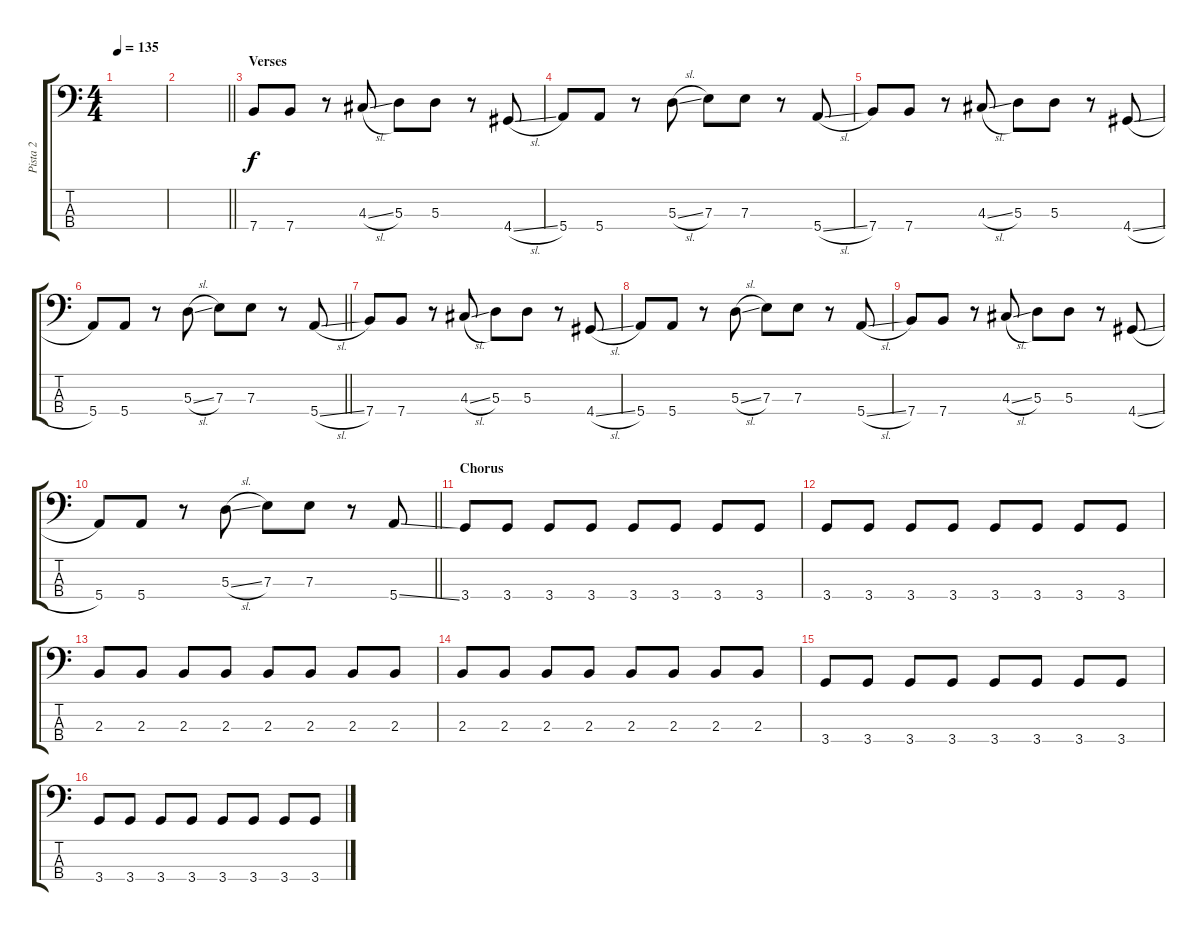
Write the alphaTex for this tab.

\track ("Pista 2" "Pista 2") {instrument distortionguitar}
\staff {score tabs}
\tuning (G2 D2 A1 E1) {hide}
\ts (4 4)
\tempo 135
\clef f4
\ks c
|
\barLineRight lightlight
|
\section ("" "Verses")
7.4.8{instrument distortionguitar} 7.4.8 r.8 4.3{sl}.8 5.3.8 5.3.8 r.8 4.4{sl}.8 |
5.4.8 5.4.8 r.8 5.3{sl}.8 7.3.8 7.3.8 r.8 5.4{sl}.8 |
7.4.8 7.4.8 r.8 4.3{sl}.8 5.3.8 5.3.8 r.8 4.4{sl}.8 |
\barLineRight lightlight
5.4.8 5.4.8 r.8 5.3{sl}.8 7.3.8 7.3.8 r.8 5.4{sl}.8 |
7.4.8 7.4.8 r.8 4.3{sl}.8 5.3.8 5.3.8 r.8 4.4{sl}.8 |
5.4.8 5.4.8 r.8 5.3{sl}.8 7.3.8 7.3.8 r.8 5.4{sl}.8 |
7.4.8 7.4.8 r.8 4.3{sl}.8 5.3.8 5.3.8 r.8 4.4{sl}.8 |
\barLineRight lightlight
5.4.8 5.4.8 r.8 5.3{sl}.8 7.3.8 7.3.8 r.8 5.4{ss}.8 |
\section ("" "Chorus")
3.4.8{instrument electricbasspick} 3.4.8 3.4.8 3.4.8 3.4.8 3.4.8 3.4.8 3.4.8 |
3.4.8 3.4.8 3.4.8 3.4.8 3.4.8 3.4.8 3.4.8 3.4.8 |
2.3.8 2.3.8 2.3.8 2.3.8 2.3.8 2.3.8 2.3.8 2.3.8 |
2.3.8 2.3.8 2.3.8 2.3.8 2.3.8 2.3.8 2.3.8 2.3.8 |
3.4.8 3.4.8 3.4.8 3.4.8 3.4.8 3.4.8 3.4.8 3.4.8 |
3.4.8 3.4.8 3.4.8 3.4.8 3.4.8 3.4.8 3.4.8 3.4.8
